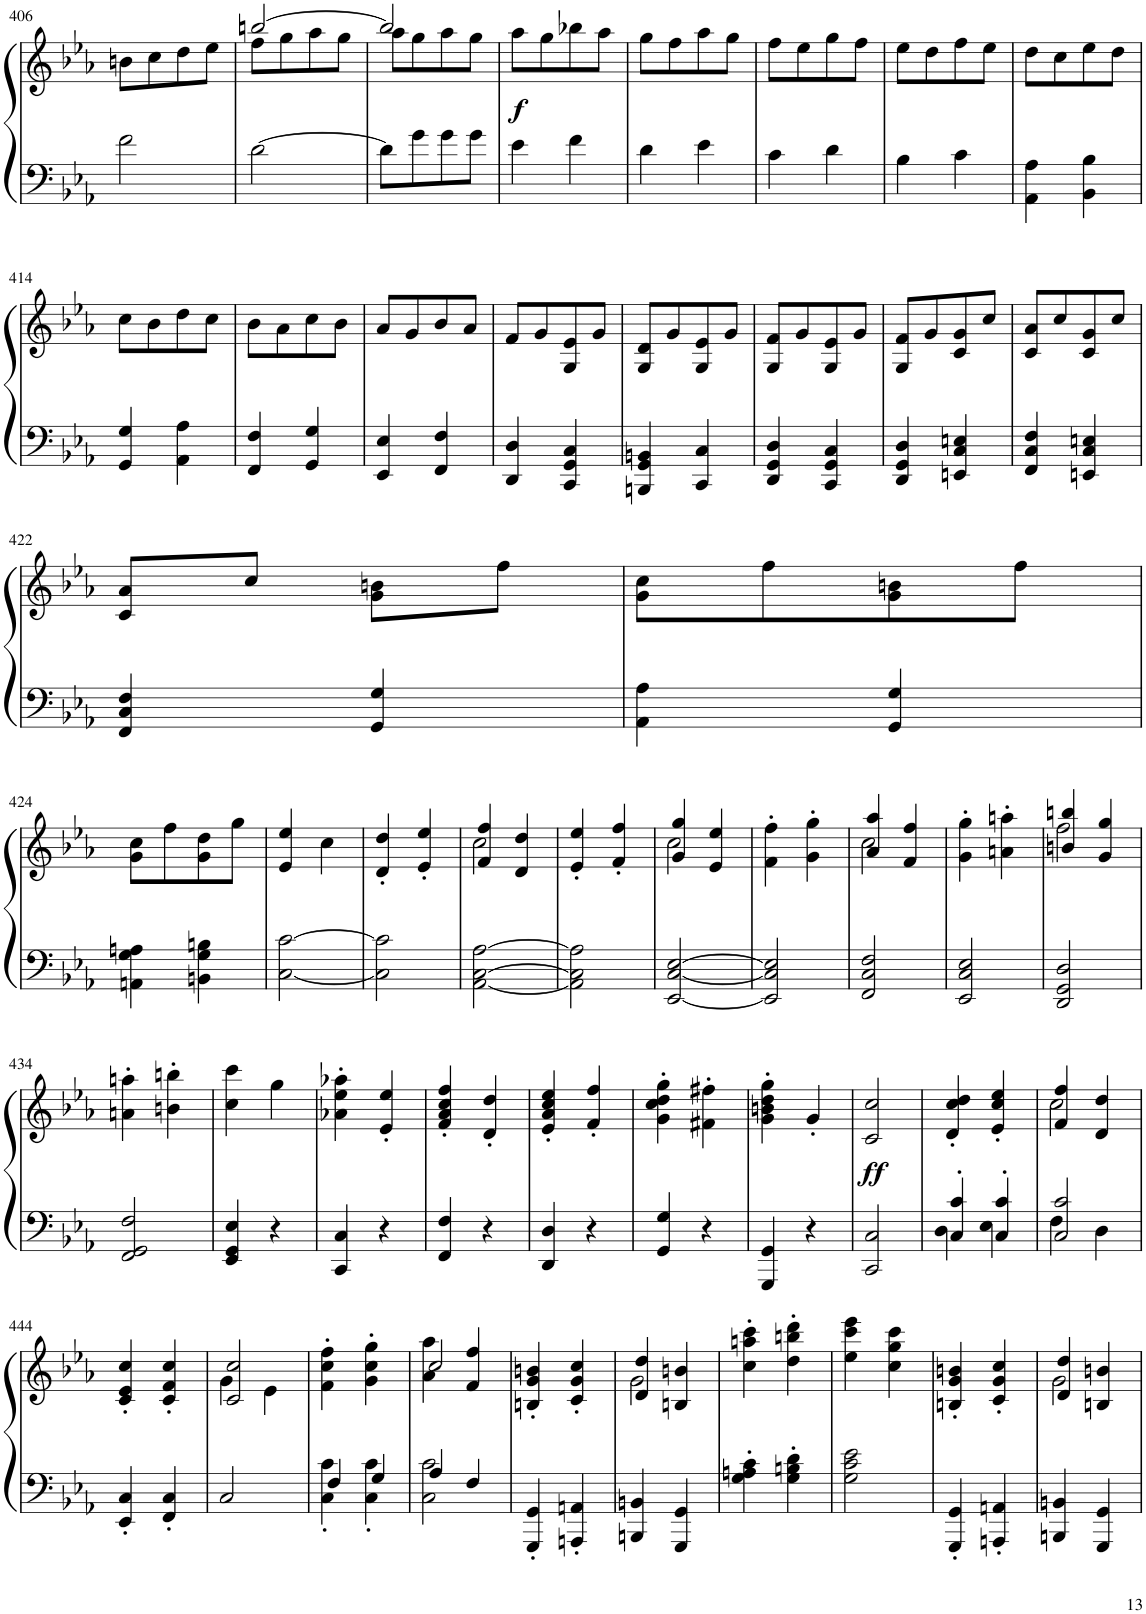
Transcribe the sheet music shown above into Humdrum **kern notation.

**kern	**kern	**dynam
*part1	*part1	*part1
*staff2	*staff1	*staff1/2
*I"Piano	*	*
*I'Pno	*	*
*clefF4	*clefG2	*
*k[b-e-a-]	*k[b-e-a-]	*
*M2/4	*M2/4	*
=405	=405	=405
4GG/ 4G/	2e-/	.
4r	.	.
!!LO:PB:g=z
=406	=406	=406
2f\	8bn\L	.
.	8cc\	.
.	8dd\	.
.	8ee-\J	.
=407	=407	=407
*	*^	*
[2d\	[2bbn/	8ff\L	.
.	.	8gg\	.
.	.	8aa-\	.
.	.	8gg\J	.
=408	=408	=408	=408
8d\L]	2bb/]	8aa-\L	.
8g\	.	8gg\	.
8g\	.	8aa-\	.
8g\J	.	8gg\J	.
=409	=409	=409	=409
!	!	!	!LO:DY:b
*	*v	*v	*
4e-\	8aa-\L	f
.	8gg\	.
4f\	8bb-X\	.
.	8aa-\J	.
=410	=410	=410
4d\	8gg\L	.
.	8ff\	.
4e-\	8aa-\	.
.	8gg\J	.
=411	=411	=411
4c\	8ff\L	.
.	8ee-\	.
4d\	8gg\	.
.	8ff\J	.
=412	=412	=412
4B-\	8ee-\L	.
.	8dd\	.
4c\	8ff\	.
.	8ee-\J	.
=413	=413	=413
4AA-\ 4A-\	8dd\L	.
.	8cc\	.
4BB-\ 4B-\	8ee-\	.
.	8dd\J	.
!!LO:LB:g=z
=414	=414	=414
4GG/ 4G/	8cc\L	.
.	8b-\	.
4AA-\ 4A-\	8dd\	.
.	8cc\J	.
=415	=415	=415
4FF/ 4F/	8b-\L	.
.	8a-\	.
4GG/ 4G/	8cc\	.
.	8b-\J	.
=416	=416	=416
4EE-/ 4E-/	8a-/L	.
.	8g/	.
4FF/ 4F/	8b-/	.
.	8a-/J	.
=417	=417	=417
4DD/ 4D/	8f/L	.
.	8g/	.
4CC/ 4GG/ 4C/	8G/ 8e-/	.
.	8g/J	.
=418	=418	=418
4BBBn/ 4GG/ 4BBn/	8G/ 8d/L	.
.	8g/	.
4CC/ 4C/	8G/ 8e-/	.
.	8g/J	.
=419	=419	=419
4DD/ 4GG/ 4D/	8G/ 8f/L	.
.	8g/	.
4CC/ 4GG/ 4C/	8G/ 8e-/	.
.	8g/J	.
=420	=420	=420
4DD/ 4GG/ 4D/	8G/ 8f/L	.
.	8g/	.
4EEn/ 4C/ 4En/	8c/ 8g/	.
.	8cc/J	.
=421	=421	=421
4FF/ 4C/ 4F/	8c/ 8a-/L	.
.	8cc/	.
4EEn/ 4C/ 4En/	8c/ 8g/	.
.	8cc/J	.
!!LO:LB:g=z
=422	=422	=422
4FF/ 4C/ 4F/	8c/ 8a-/L	.
.	8cc/J	.
4GG/ 4G/	8g\ 8bn\L	.
.	8ff\J	.
=423	=423	=423
4AA-\ 4A-\	8g\ 8cc\L	.
.	8ff\	.
4GG/ 4G/	8g\ 8bn\	.
.	8ff\J	.
!!LO:LB:g=z
=424	=424	=424
4AAn\ 4G\ 4An\	8g\ 8cc\L	.
.	8ff\	.
4BBn\ 4G\ 4Bn\	8g\ 8dd\	.
.	8gg\J	.
=425	=425	=425
[2C\ [2c\	4e-/ 4ee-/	.
.	4cc\	.
=426	=426	=426
2C\] 2c\]	4d/' 4dd/'	.
.	4e-/' 4ee-/'	.
=427	=427	=427
*	*^	*
[2AA-\ [2C\ [2A-\	4f/ 4ff/	2cc\	.
.	4d/ 4dd/	.	.
*	*v	*v	*
=428	=428	=428
2AA-\] 2C\] 2A-\]	4e-/' 4ee-/'	.
.	4f/' 4ff/'	.
=429	=429	=429
*	*^	*
[2EE-/ [2C/ [2E-/	4g/ 4gg/	2cc\	.
.	4e-/ 4ee-/	.	.
*	*v	*v	*
=430	=430	=430
2EE-/] 2C/] 2E-/]	4f\' 4ff\'	.
.	4g\' 4gg\'	.
=431	=431	=431
*	*^	*
2FF/ 2C/ 2F/	4a-/ 4aa-/	2cc\	.
.	4f/ 4ff/	.	.
*	*v	*v	*
=432	=432	=432
2EE-/ 2C/ 2E-/	4g\' 4gg\'	.
.	4an\' 4aan\'	.
=433	=433	=433
*	*^	*
2DD/ 2GG/ 2D/	4bn/ 4bbn/	2ff\	.
.	4g/ 4gg/	.	.
*	*v	*v	*
!!LO:LB:g=z
=434	=434	=434
2FF/ 2GG/ 2F/	4an\' 4aan\'	.
.	4bn\' 4bbn\'	.
=435	=435	=435
4EE-/ 4GG/ 4E-/	4cc\ 4ccc\	.
4r	4gg\	.
=436	=436	=436
4CC/ 4C/	4a-X\' 4ee-\' 4aa-X\'	.
4r	4e-/' 4ee-/'	.
=437	=437	=437
4FF/ 4F/	4f/' 4a-/' 4cc/' 4ff/'	.
4r	4d/' 4dd/'	.
=438	=438	=438
4DD/ 4D/	4e-/' 4a-/' 4cc/' 4ee-/'	.
4r	4f/' 4ff/'	.
=439	=439	=439
4GG/ 4G/	4g\' 4cc\' 4dd\' 4gg\'	.
4r	4f#X\' 4ff#X\'	.
=440	=440	=440
4GGG/ 4GG/	4g\' 4bn\' 4dd\' 4gg\'	.
4r	4g'/	.
=441	=441	=441
!	!	!LO:DY:a=2
2CC/ 2C/	2c/ 2cc/	ff
=442	=442	=442
*^	*	*
4C/' 4c/'	4D\	4d/' 4cc/' 4dd/'	.
4C/' 4c/'	4E-\	4e-/' 4cc/' 4ee-/'	.
=443	=443	=443	=443
*	*	*^	*
2C/ 2c/	4F\	4f/ 4ff/	2cc\	.
.	4D\	4d/ 4dd/	.	.
*v	*v	*	*	*
*	*v	*v	*
!!LO:LB:g=z
=444	=444	=444
4EE-/' 4C/'	4c/' 4e-/' 4cc/'	.
4FF/' 4C/'	4c/' 4f/' 4cc/'	.
=445	=445	=445
*	*^	*
2C/	2c/ 2cc/	4g\	.
.	.	4e-\	.
*	*v	*v	*
=446	=446	=446
*^	*	*
4C\' 4c\'	4F/	4f\' 4cc\' 4ff\'	.
4C\' 4c\'	4G/	4g\' 4cc\' 4gg\'	.
=447	=447	=447	=447
*	*	*^	*
2C\ 2c\	4A-/	4a-\ 4aa-\	2cc/	.
.	4F/	4f/ 4ff/	.	.
*v	*v	*	*	*
*	*v	*v	*
=448	=448	=448
4GGG/' 4GG/'	4Bn/' 4g/' 4bn/'	.
4AAAn/' 4AAn/'	4c/' 4g/' 4cc/'	.
=449	=449	=449
*	*^	*
4BBBn/ 4BBn/	4d/ 4dd/	2g\	.
4GGG/ 4GG/	4Bn/ 4bn/	.	.
*	*v	*v	*
=450	=450	=450
4G\' 4An\' 4c\'	4cc\' 4aan\' 4ccc\'	.
4G\' 4Bn\' 4d\'	4dd\' 4bbn\' 4ddd\'	.
=451	=451	=451
2G\ 2c\ 2e-\	4ee-\ 4ccc\ 4eee-\	.
.	4cc\ 4gg\ 4ccc\	.
=452	=452	=452
4GGG/' 4GG/'	4Bn/' 4g/' 4bn/'	.
4AAAn/' 4AAn/'	4c/' 4g/' 4cc/'	.
=	=	=
*-	*-	*-
